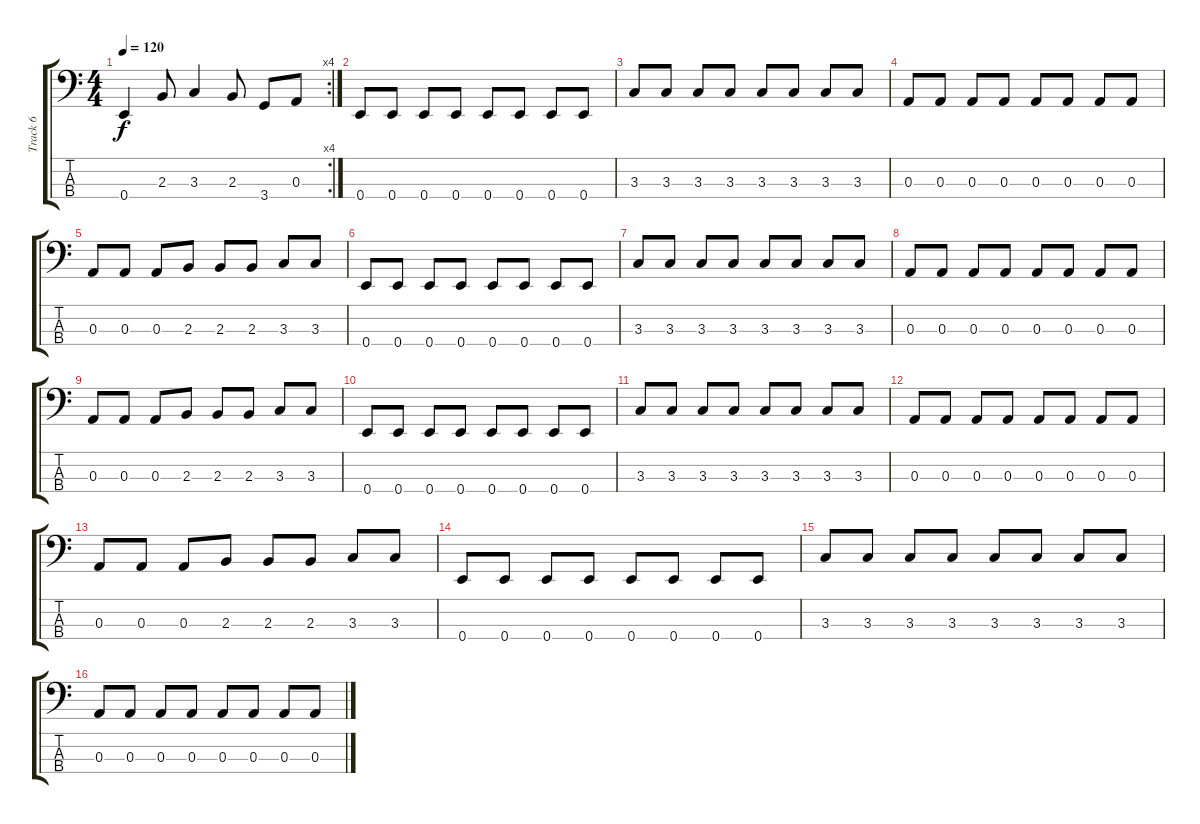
\track ("Track 6" "Track 6") {instrument electricbassfinger}
\staff {score tabs}
\tuning (G2 D2 A1 E1) {hide}
\rc 4
\ts (4 4)
\tempo 120
\clef f4
\ks c
0.4.4{dy f} 2.3.8 3.3.4 2.3.8 3.4.8 0.3.8 |
0.4.8 0.4.8 0.4.8 0.4.8 0.4.8 0.4.8 0.4.8 0.4.8 |
3.3.8 3.3.8 3.3.8 3.3.8 3.3.8 3.3.8 3.3.8 3.3.8 |
0.3.8 0.3.8 0.3.8 0.3.8 0.3.8 0.3.8 0.3.8 0.3.8 |
0.3.8 0.3.8 0.3.8 2.3.8 2.3.8 2.3.8 3.3.8 3.3.8 |
0.4.8 0.4.8 0.4.8 0.4.8 0.4.8 0.4.8 0.4.8 0.4.8 |
3.3.8 3.3.8 3.3.8 3.3.8 3.3.8 3.3.8 3.3.8 3.3.8 |
0.3.8 0.3.8 0.3.8 0.3.8 0.3.8 0.3.8 0.3.8 0.3.8 |
0.3.8 0.3.8 0.3.8 2.3.8 2.3.8 2.3.8 3.3.8 3.3.8 |
0.4.8 0.4.8 0.4.8 0.4.8 0.4.8 0.4.8 0.4.8 0.4.8 |
3.3.8 3.3.8 3.3.8 3.3.8 3.3.8 3.3.8 3.3.8 3.3.8 |
0.3.8 0.3.8 0.3.8 0.3.8 0.3.8 0.3.8 0.3.8 0.3.8 |
0.3.8 0.3.8 0.3.8 2.3.8 2.3.8 2.3.8 3.3.8 3.3.8 |
0.4.8 0.4.8 0.4.8 0.4.8 0.4.8 0.4.8 0.4.8 0.4.8 |
3.3.8 3.3.8 3.3.8 3.3.8 3.3.8 3.3.8 3.3.8 3.3.8 |
0.3.8 0.3.8 0.3.8 0.3.8 0.3.8 0.3.8 0.3.8 0.3.8
